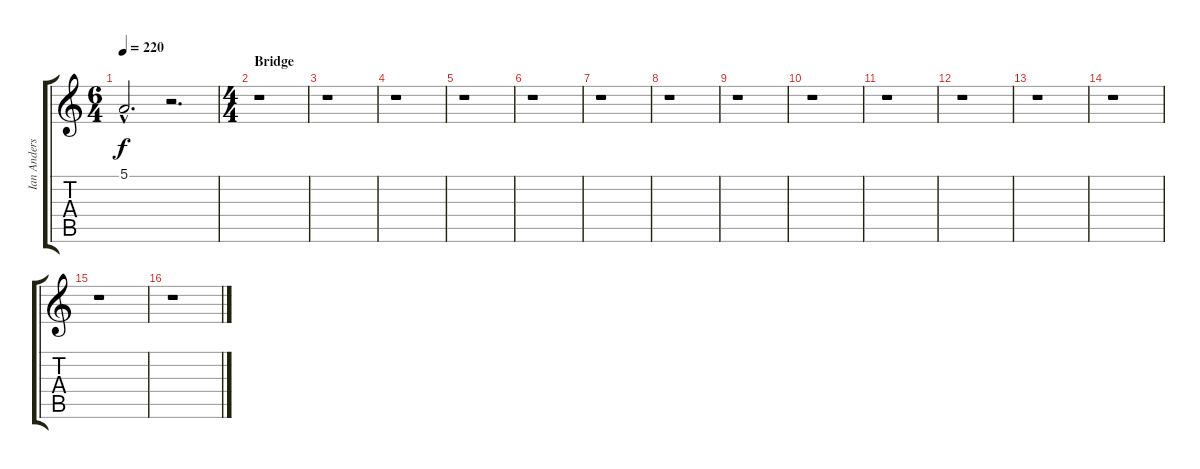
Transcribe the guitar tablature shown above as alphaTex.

\track ("Ian Anderson (Vocals)" "Ian Anders") {instrument oboe}
\staff {score tabs}
\tuning (E4 B3 G3 D3 A2 E2) {hide}
\ts (6 4)
\tempo 220
\clef g2
\ks c
5.1{hac t}.2{d dy f} r.2{d} |
\ts (4 4)
\section ("" "Bridge")
r.1 |
r.1 |
r.1 |
r.1 |
r.1 |
r.1 |
r.1 |
r.1 |
r.1 |
r.1 |
r.1 |
r.1 |
r.1 |
r.1 |
r.1
